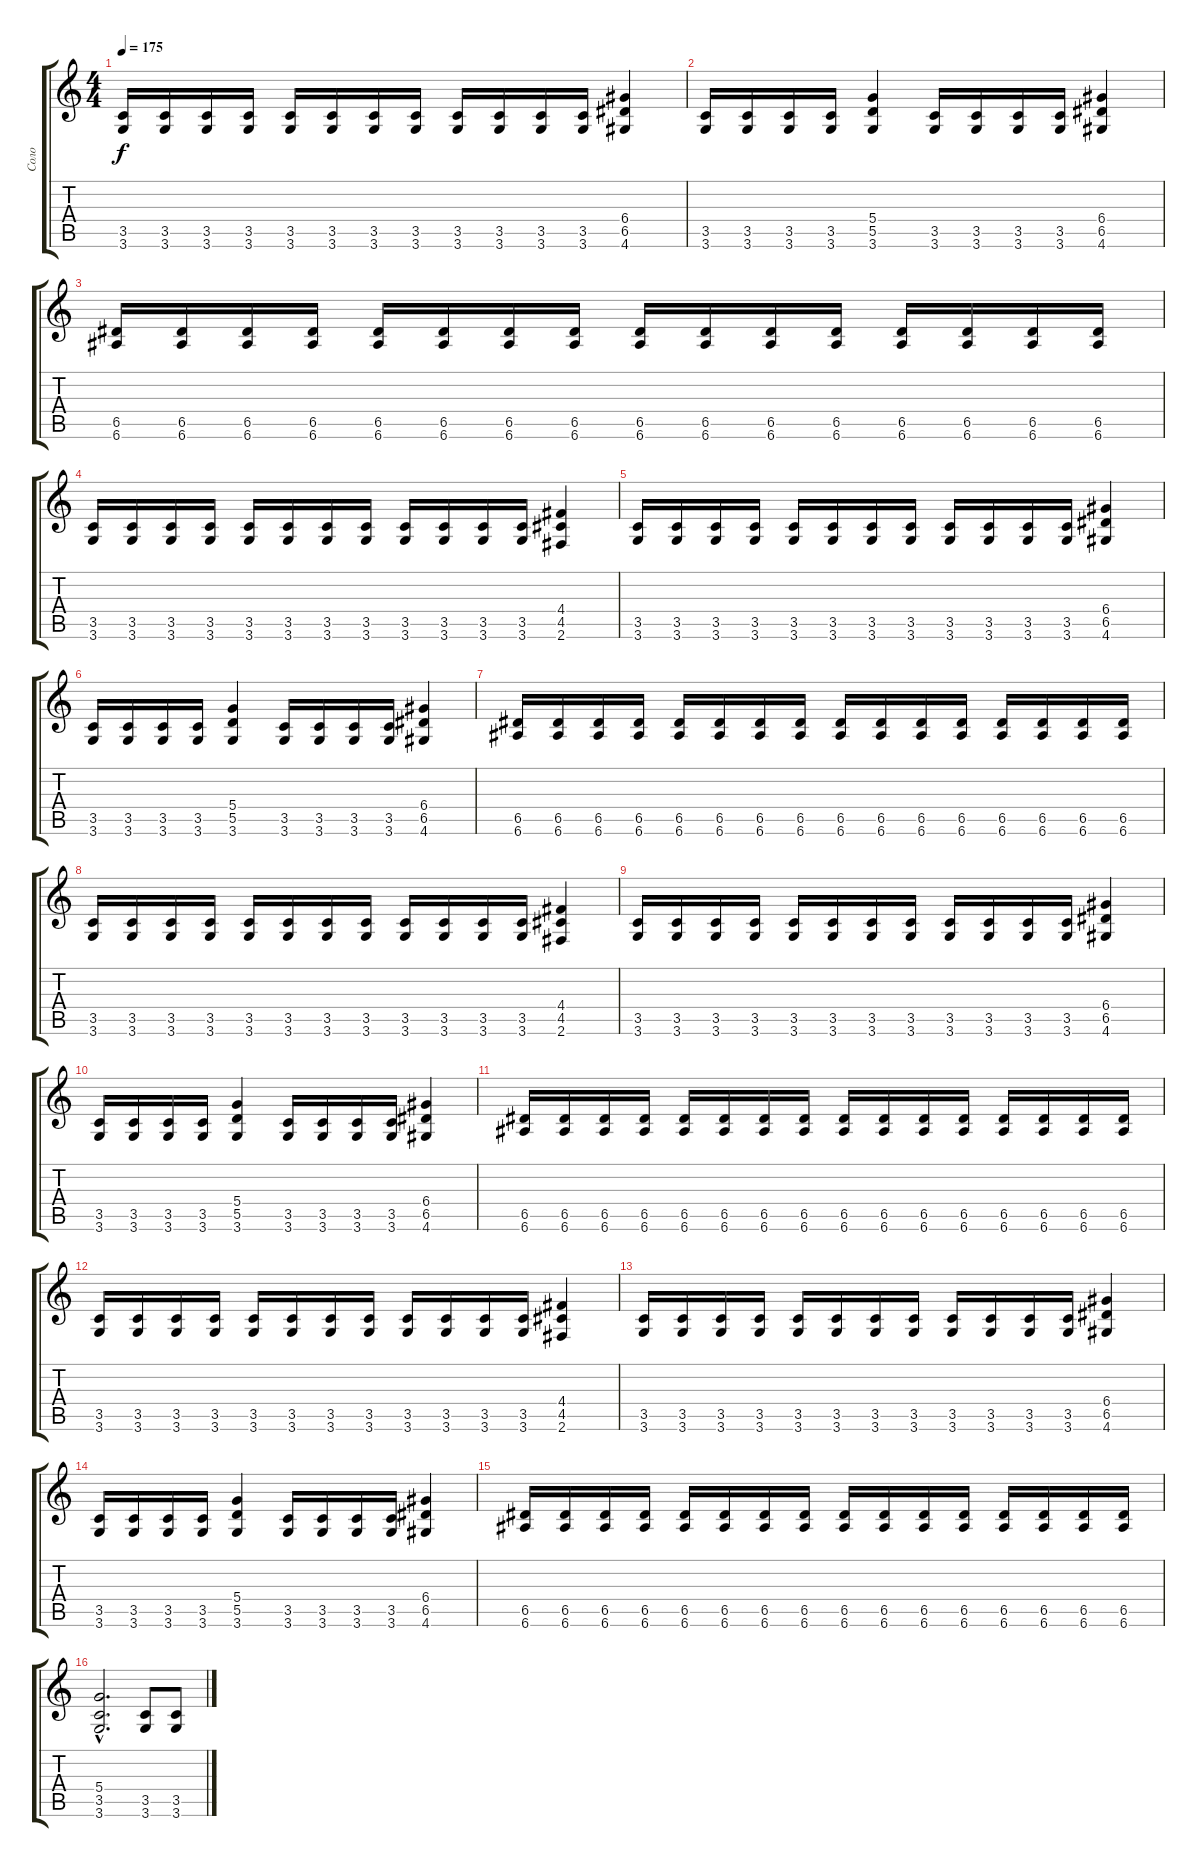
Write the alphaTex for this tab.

\track ("Соло" "Соло") {instrument distortionguitar}
\staff {score tabs}
\tuning (E4 B3 G3 D3 A2 E2) {hide}
\ts (4 4)
\tempo 175
\clef g2
\ks c
(3.5 3.6).16{dy f} (3.5 3.6).16 (3.5 3.6).16 (3.5 3.6).16 (3.5 3.6).16 (3.5 3.6).16 (3.5 3.6).16 (3.5 3.6).16 (3.5 3.6).16 (3.5 3.6).16 (3.5 3.6).16 (3.5 3.6).16 (6.4 6.5 4.6).4 |
(3.5 3.6).16 (3.5 3.6).16 (3.5 3.6).16 (3.5 3.6).16 (5.4 5.5 3.6).4 (3.5 3.6).16 (3.5 3.6).16 (3.5 3.6).16 (3.5 3.6).16 (6.4 6.5 4.6).4 |
(6.5 6.6).16 (6.5 6.6).16 (6.5 6.6).16 (6.5 6.6).16 (6.5 6.6).16 (6.5 6.6).16 (6.5 6.6).16 (6.5 6.6).16 (6.5 6.6).16 (6.5 6.6).16 (6.5 6.6).16 (6.5 6.6).16 (6.5 6.6).16 (6.5 6.6).16 (6.5 6.6).16 (6.5 6.6).16 |
(3.5 3.6).16 (3.5 3.6).16 (3.5 3.6).16 (3.5 3.6).16 (3.5 3.6).16 (3.5 3.6).16 (3.5 3.6).16 (3.5 3.6).16 (3.5 3.6).16 (3.5 3.6).16 (3.5 3.6).16 (3.5 3.6).16 (4.4 4.5 2.6).4 |
(3.5 3.6).16 (3.5 3.6).16 (3.5 3.6).16 (3.5 3.6).16 (3.5 3.6).16 (3.5 3.6).16 (3.5 3.6).16 (3.5 3.6).16 (3.5 3.6).16 (3.5 3.6).16 (3.5 3.6).16 (3.5 3.6).16 (6.4 6.5 4.6).4 |
(3.5 3.6).16 (3.5 3.6).16 (3.5 3.6).16 (3.5 3.6).16 (5.4 5.5 3.6).4 (3.5 3.6).16 (3.5 3.6).16 (3.5 3.6).16 (3.5 3.6).16 (6.4 6.5 4.6).4 |
(6.5 6.6).16 (6.5 6.6).16 (6.5 6.6).16 (6.5 6.6).16 (6.5 6.6).16 (6.5 6.6).16 (6.5 6.6).16 (6.5 6.6).16 (6.5 6.6).16 (6.5 6.6).16 (6.5 6.6).16 (6.5 6.6).16 (6.5 6.6).16 (6.5 6.6).16 (6.5 6.6).16 (6.5 6.6).16 |
(3.5 3.6).16 (3.5 3.6).16 (3.5 3.6).16 (3.5 3.6).16 (3.5 3.6).16 (3.5 3.6).16 (3.5 3.6).16 (3.5 3.6).16 (3.5 3.6).16 (3.5 3.6).16 (3.5 3.6).16 (3.5 3.6).16 (4.4 4.5 2.6).4 |
(3.5 3.6).16 (3.5 3.6).16 (3.5 3.6).16 (3.5 3.6).16 (3.5 3.6).16 (3.5 3.6).16 (3.5 3.6).16 (3.5 3.6).16 (3.5 3.6).16 (3.5 3.6).16 (3.5 3.6).16 (3.5 3.6).16 (6.4 6.5 4.6).4 |
(3.5 3.6).16 (3.5 3.6).16 (3.5 3.6).16 (3.5 3.6).16 (5.4 5.5 3.6).4 (3.5 3.6).16 (3.5 3.6).16 (3.5 3.6).16 (3.5 3.6).16 (6.4 6.5 4.6).4 |
(6.5 6.6).16 (6.5 6.6).16 (6.5 6.6).16 (6.5 6.6).16 (6.5 6.6).16 (6.5 6.6).16 (6.5 6.6).16 (6.5 6.6).16 (6.5 6.6).16 (6.5 6.6).16 (6.5 6.6).16 (6.5 6.6).16 (6.5 6.6).16 (6.5 6.6).16 (6.5 6.6).16 (6.5 6.6).16 |
(3.5 3.6).16 (3.5 3.6).16 (3.5 3.6).16 (3.5 3.6).16 (3.5 3.6).16 (3.5 3.6).16 (3.5 3.6).16 (3.5 3.6).16 (3.5 3.6).16 (3.5 3.6).16 (3.5 3.6).16 (3.5 3.6).16 (4.4 4.5 2.6).4 |
(3.5 3.6).16 (3.5 3.6).16 (3.5 3.6).16 (3.5 3.6).16 (3.5 3.6).16 (3.5 3.6).16 (3.5 3.6).16 (3.5 3.6).16 (3.5 3.6).16 (3.5 3.6).16 (3.5 3.6).16 (3.5 3.6).16 (6.4 6.5 4.6).4 |
(3.5 3.6).16 (3.5 3.6).16 (3.5 3.6).16 (3.5 3.6).16 (5.4 5.5 3.6).4 (3.5 3.6).16 (3.5 3.6).16 (3.5 3.6).16 (3.5 3.6).16 (6.4 6.5 4.6).4 |
(6.5 6.6).16 (6.5 6.6).16 (6.5 6.6).16 (6.5 6.6).16 (6.5 6.6).16 (6.5 6.6).16 (6.5 6.6).16 (6.5 6.6).16 (6.5 6.6).16 (6.5 6.6).16 (6.5 6.6).16 (6.5 6.6).16 (6.5 6.6).16 (6.5 6.6).16 (6.5 6.6).16 (6.5 6.6).16 |
(5.4{hac} 3.5{hac} 3.6{hac}).2{d} (3.5 3.6).8 (3.5 3.6).8
